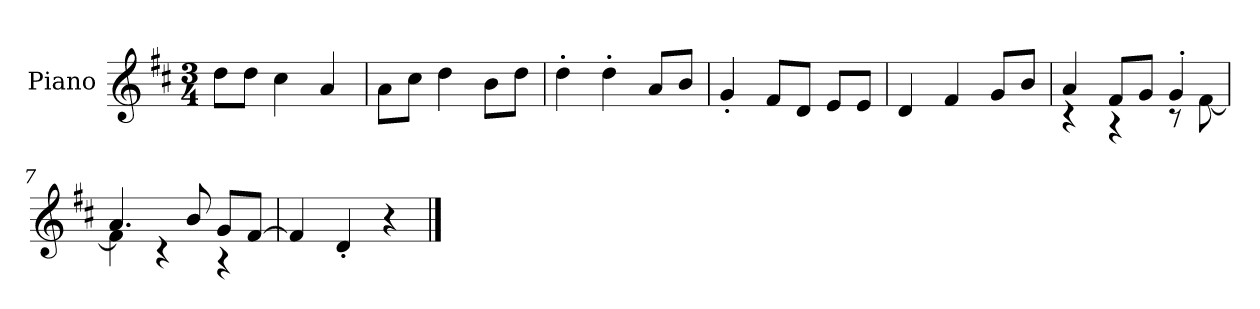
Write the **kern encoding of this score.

**kern
*part1
*staff1
*I"Piano
*I'P-no
*clefG2
*k[f#c#]
*M3/4
*MM175
=1
8dd\L
8dd\J
4cc#\
4a/
=2
8a\L
8cc#\J
4dd\
8b\L
8dd\J
=3
4dd'\
4dd'\
8a/L
8b/J
=4
4g'/
8f#/L
8d/J
8e/L
8e/J
=5
4d/
4f#/
8g/L
8b/J
=6
*^
4a/	4r
8f#/L	4r
8g/J	.
4g'/	8r
.	[8f#\
=7	=7
4.a/	4f#\]
.	4r
8b/	.
8g/L	4r
[8f#/J	.
*v	*v
=8
4f#/]
4d'/
4r
==
*-
